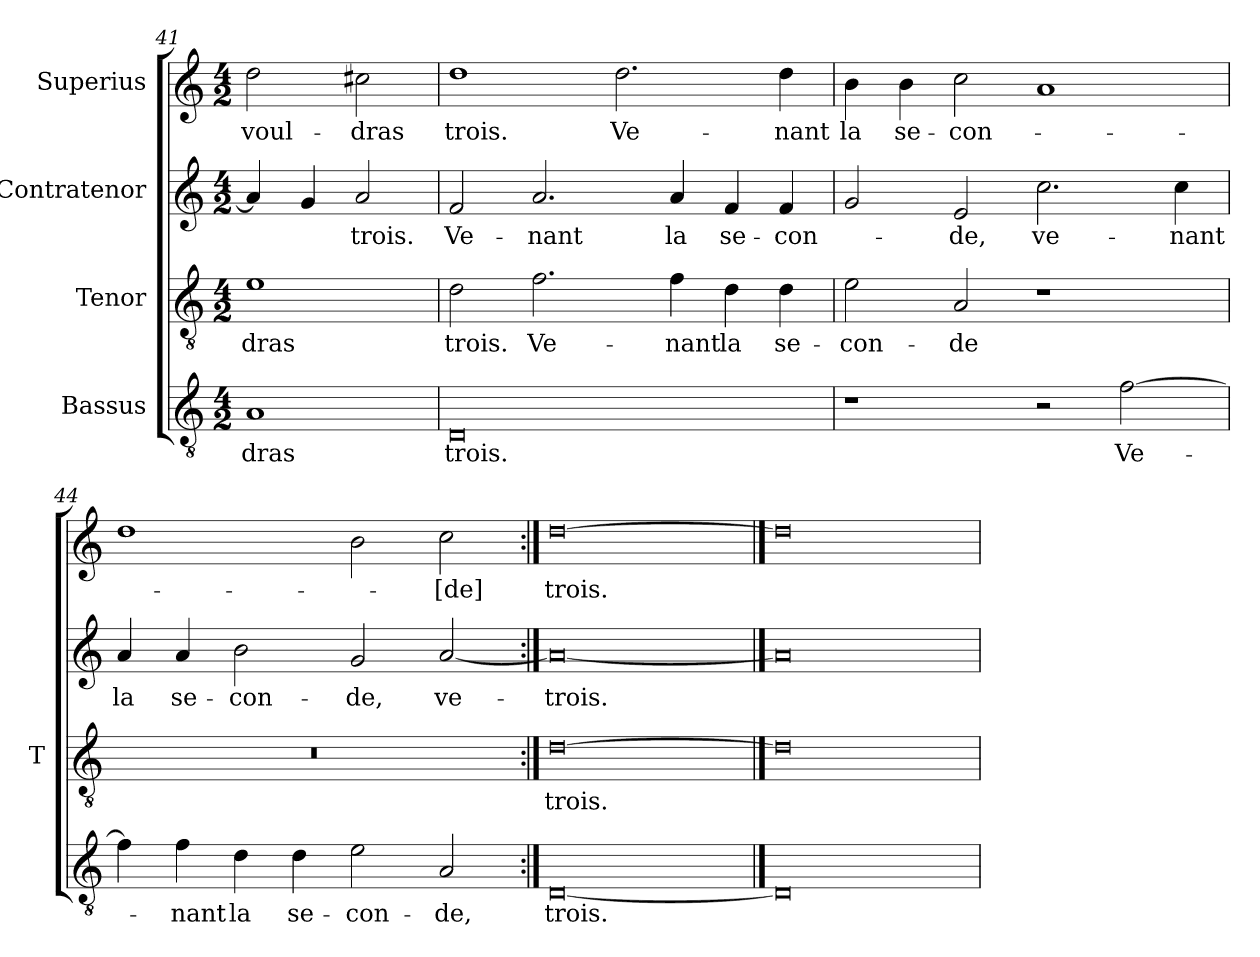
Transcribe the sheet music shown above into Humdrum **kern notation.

**kern	**text	**kern	**text	**kern	**text	**kern	**text
*part4	*part4	*part3	*part3	*part2	*part2	*part1	*part1
*staff4	*staff4	*staff3	*staff3	*staff2	*staff2	*staff1	*staff1
*I"Bassus	*	*I"Tenor	*	*I"Contratenor	*	*I"Superius	*
*	*	*I'T	*	*	*	*	*
*clefGv2	*	*clefGv2	*	*clefG2	*	*clefG2	*
*k[]	*	*k[]	*	*k[]	*	*k[]	*
*M4/2	*	*M4/2	*	*M4/2	*	*M4/2	*
=41	=41	=41	=41	=41	=41	=41	=41
1A	-dras	1e	-dras	4a]	.	2dd	voul-
.	.	.	.	4g	.	.	.
.	.	.	.	2a	-trois.	2cc#X	-dras
=42	=42	=42	=42	=42	=42	=42	=42
0D	-trois.	2d	-trois.	2f	Ve-	1dd	-trois.
.	.	2.f	Ve-	2.a	-nant	.	.
.	.	.	.	.	.	2.dd	Ve-
.	.	4f	-nant	4a	-la	.	.
.	.	4d	-la	4f	se-	.	.
.	.	4d	se-	4f	con-	4dd	-nant
=43	=43	=43	=43	=43	=43	=43	=43
1r	.	2e	con-	2g	.	4b	-la
.	.	.	.	.	.	4b	se-
.	.	2A	-de	2e	-de,	2cc	con-
2r	.	1r	.	2.cc	ve-	1a	.
[2f	Ve-	.	.	.	.	.	.
.	.	.	.	4cc	-nant	.	.
=44	=44	=44	=44	=44	=44	=44	=44
4f]	.	0r	.	4a	-la	1dd	.
4f	-nant	.	.	4a	se-	.	.
4d	-la	.	.	2b	con-	.	.
4d	se-	.	.	.	.	.	.
2e	con-	.	.	2g	-de,	2b	.
2A	-de,	.	.	[2a	ve-	2cc	-[de]
=45:|!	=45:|!	=45:|!	=45:|!	=45:|!	=45:|!	=45:|!	=45:|!
[0D	-trois.	[0d	-trois.	0a_	-trois.	[0dd	-trois.
==46	==46	==46	==46	==46	==46	==46	==46
0D]	.	0d]	.	0a]	.	0dd]	.
=	=	=	=	=	=	=	=
*-	*-	*-	*-	*-	*-	*-	*-
